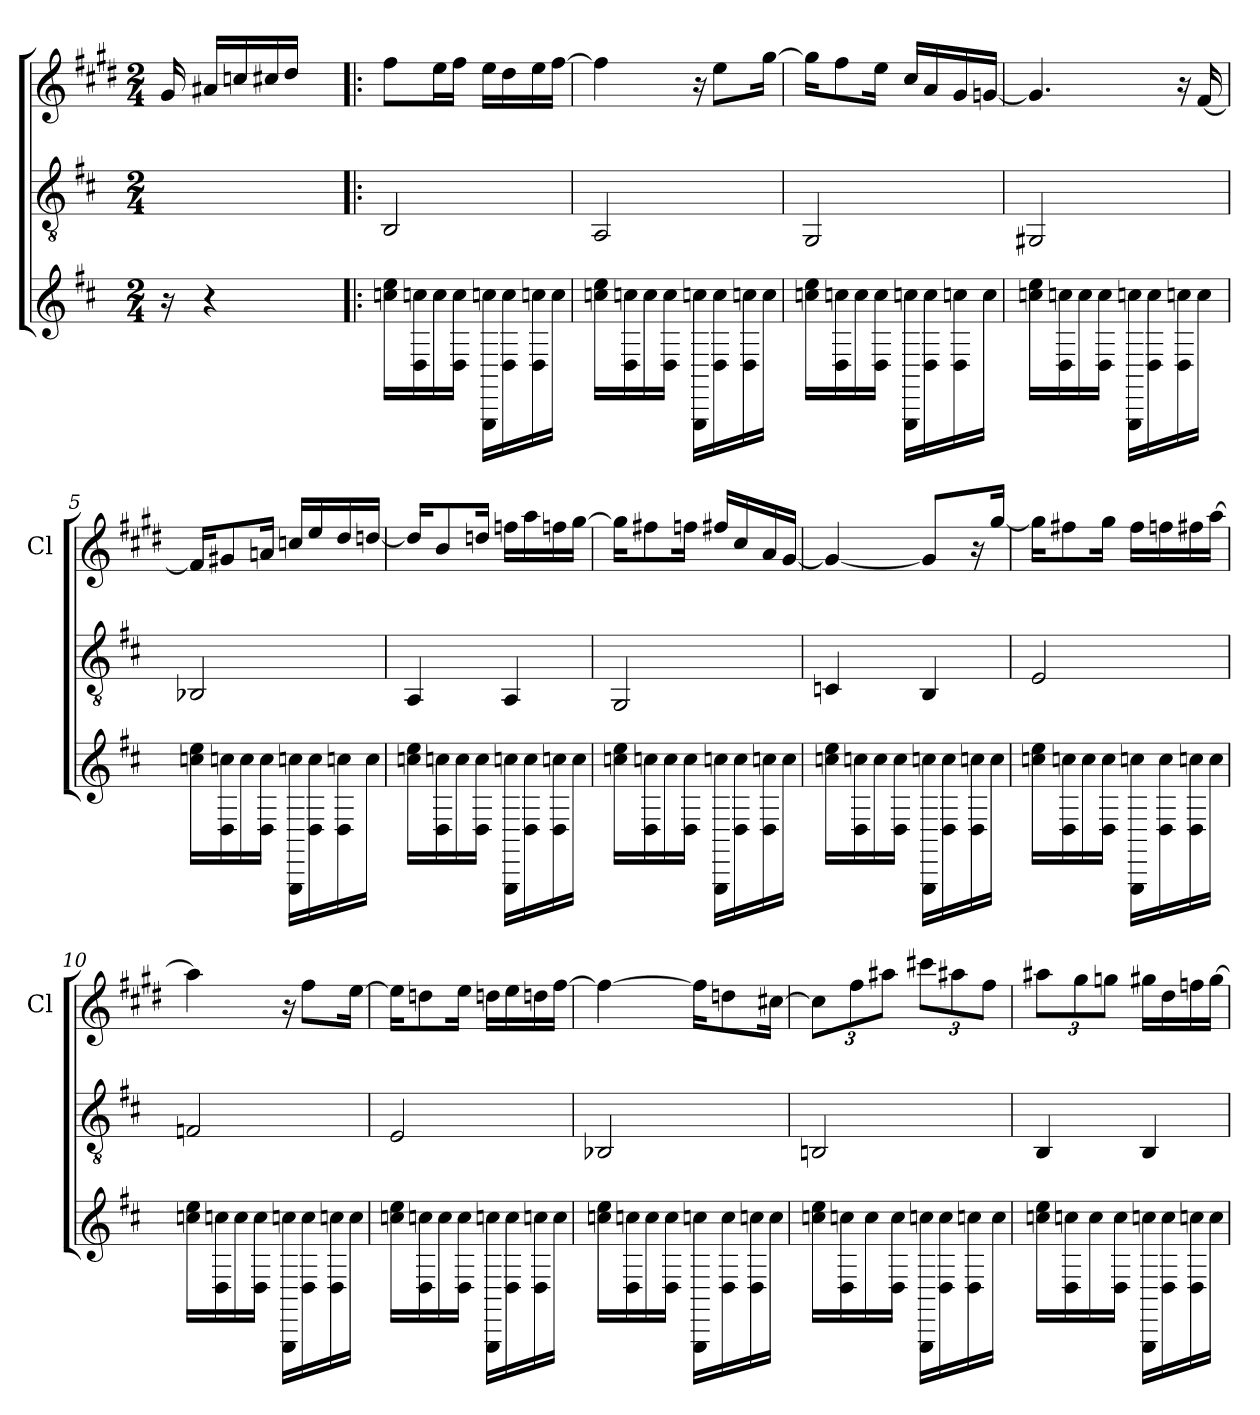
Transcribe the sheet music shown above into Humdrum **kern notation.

**kern	**kern	**kern
*part3	*part2	*part1
*staff3	*staff2	*staff1
*	*	*I'Cl
*clefG2	*clefGv2	*clefG2
*ITrd-7c-12	*	*ITrd1c2
*k[f#c#]	*k[f#c#]	*k[f#c#]
*D:	*D:	*D:
*M2/4	*M2/4	*M2/4
=	=	=
16r	2ryy	16f#/
4r	.	16g#X/LL
.	.	16b-X/
.	.	16bn/
.	.	16cc#/JJ
8.ryy	.	8.ryy
=1!|:	=1!|:	=1!|:
16cccn\ 16eee\LL	2BB/	8ee\L
16d\ 16cccn\	.	.
16ccc\	.	16dd\L
16d\ 16ccc\JJ	.	16ee\JJ
16GG\ 16cccn\LL	.	16dd\LL
16d\ 16ccc\	.	16cc#\
16d\ 16cccn\	.	16dd\
16ccc\JJ	.	[16ee\JJ
=2	=2	=2
16cccn\ 16eee\LL	2AA/	4ee\]
16d\ 16cccn\	.	.
16ccc\	.	.
16d\ 16ccc\JJ	.	.
16GG\ 16cccn\LL	.	16r
16d\ 16ccc\	.	8dd\L
16d\ 16cccn\	.	.
16ccc\JJ	.	[16ff#\Jk
=3	=3	=3
16cccn\ 16eee\LL	2GG/	16ff#\KL]
16d\ 16cccn\	.	8ee\
16ccc\	.	.
16d\ 16ccc\JJ	.	16dd\Jk
16GG\ 16cccn\LL	.	16b/LL
16d\ 16ccc\	.	16g/
16d\ 16cccn\	.	16f#/
16ccc\JJ	.	[16fn/JJ
!!LO:LB:g=z
=4	=4	=4
16cccn\ 16eee\LL	2GG#X/	4.fn/]
16d\ 16cccn\	.	.
16ccc\	.	.
16d\ 16ccc\JJ	.	.
16GG\ 16cccn\LL	.	.
16d\ 16ccc\	.	.
16d\ 16cccn\	.	16r
16ccc\JJ	.	[16e/
=5	=5	=5
16cccn\ 16eee\LL	2BB-X/	16e/KL]
16d\ 16cccn\	.	8f#X/
16ccc\	.	.
16d\ 16ccc\JJ	.	16gn/Jk
16GG\ 16cccn\LL	.	16b-X/LL
16d\ 16ccc\	.	16dd/
16d\ 16cccn\	.	16cc#/
16ccc\JJ	.	[16ccn/JJ
=6	=6	=6
16cccn\ 16eee\LL	4AA/	16ccn/KL]
16d\ 16cccn\	.	8a/
16ccc\	.	.
16d\ 16ccc\JJ	.	16ccn/Jk
16GG\ 16cccn\LL	4AA/	16ee-X\LL
16d\ 16ccc\	.	16gg\
16d\ 16cccn\	.	16ee-X\
16ccc\JJ	.	[16ff#\JJ
=7	=7	=7
16cccn\ 16eee\LL	2GG/	16ff#\KL]
16d\ 16cccn\	.	8een\
16ccc\	.	.
16d\ 16ccc\JJ	.	16ee-X\Jk
16GG\ 16cccn\LL	.	16een/LL
16d\ 16ccc\	.	16b/
16d\ 16cccn\	.	16g/
16ccc\JJ	.	[16f#/JJ
=8	=8	=8
16cccn\ 16eee\LL	4Cn/	4f#/_
16d\ 16cccn\	.	.
16ccc\	.	.
16d\ 16ccc\JJ	.	.
16GG\ 16cccn\LL	4BB/	8f#/L]
16d\ 16ccc\	.	.
16d\ 16cccn\	.	16r
16ccc\JJ	.	[16ff#/Jk
!!LO:LB:g=z
=9	=9	=9
16cccn\ 16eee\LL	2E/	16ff#\KL]
16d\ 16cccn\	.	8een\
16ccc\	.	.
16d\ 16ccc\JJ	.	16ff#\Jk
16GG\ 16cccn\LL	.	16ee\LL
16d\ 16ccc\	.	16ee-X\
16d\ 16cccn\	.	16een\
16ccc\JJ	.	[16gg\JJ
=10	=10	=10
16cccn\ 16eee\LL	2Fn/	4gg\]
16d\ 16cccn\	.	.
16ccc\	.	.
16d\ 16ccc\JJ	.	.
16GG\ 16cccn\LL	.	16r
16d\ 16ccc\	.	8ee\L
16d\ 16cccn\	.	.
16ccc\JJ	.	[16dd\Jk
=11	=11	=11
16cccn\ 16eee\LL	2E/	16dd\KL]
16d\ 16cccn\	.	8ccn\
16ccc\	.	.
16d\ 16ccc\JJ	.	16dd\Jk
16GG\ 16cccn\LL	.	16ccn\LL
16d\ 16ccc\	.	16dd\
16d\ 16cccn\	.	16ccn\
16ccc\JJ	.	[16ee\JJ
=12	=12	=12
16cccn\ 16eee\LL	2BB-X/	4ee\_
16d\ 16cccn\	.	.
16ccc\	.	.
16d\ 16ccc\JJ	.	.
16GG\ 16cccn\LL	.	16ee\KL]
16d\ 16ccc\	.	8ccn\
16d\ 16cccn\	.	.
16ccc\JJ	.	[16bn\Jk
!!LO:LB:g=z
=13	=13	=13
16cccn\ 16eee\LL	2BBn/	12b\L]
16d\ 16cccn\	.	.
.	.	12ee\
16ccc\	.	.
.	.	12gg#X\J
16d\ 16ccc\JJ	.	.
16GG\ 16cccn\LL	.	12bbn\L
16d\ 16ccc\	.	.
.	.	12gg#X\
16d\ 16cccn\	.	.
.	.	12ee\J
16ccc\JJ	.	.
=14	=14	=14
16cccn\ 16eee\LL	4BB/	12gg#X\L
16d\ 16cccn\	.	.
.	.	12ff#\
16ccc\	.	.
.	.	12ffn\J
16d\ 16ccc\JJ	.	.
16GG\ 16cccn\LL	4BB/	16ff#X\LL
16d\ 16ccc\	.	16cc#\
16d\ 16cccn\	.	16ee-X\
16ccc\JJ	.	[16ff#\JJ
=	=	=
*-	*-	*-
